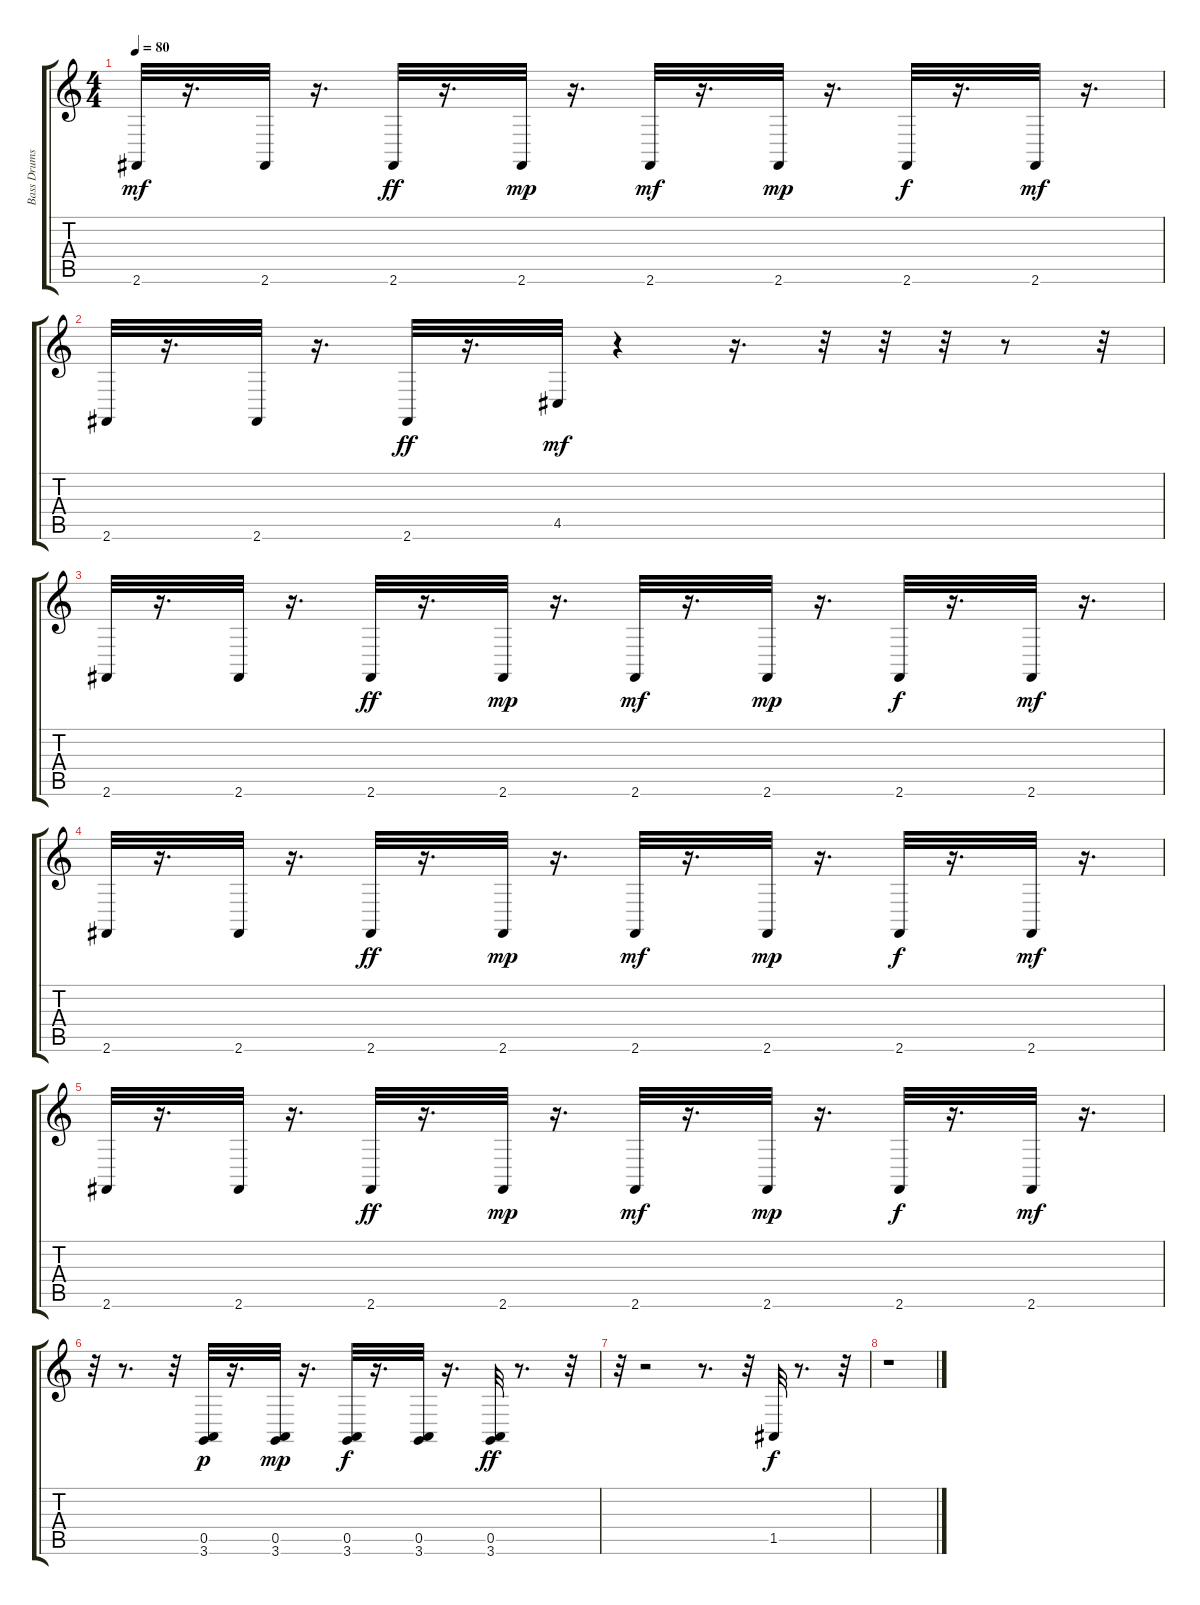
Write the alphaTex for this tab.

\track ("Bass Drums" "Bass Drums") {instrument melodictom}
\staff {score tabs}
\tuning (E4 B3 G3 D3 A2 E2) {hide}
\ts (4 4)
\tempo 80
\clef g2
\ks c
2.6.32{dy mf} r.16{d} 2.6.32 r.16{d} 2.6.32{dy ff} r.16{d} 2.6.32{dy mp} r.16{d} 2.6.32{dy mf} r.16{d} 2.6.32{dy mp} r.16{d} 2.6.32{dy f} r.16{d} 2.6.32{dy mf} r.16{d} |
2.6.32 r.16{d} 2.6.32 r.16{d} 2.6.32{dy ff} r.16{d} 4.5.32{dy mf} r.4 r.16{d} r.32 r.32 r.32 r.8 r.32 |
2.6.32 r.16{d} 2.6.32 r.16{d} 2.6.32{dy ff} r.16{d} 2.6.32{dy mp} r.16{d} 2.6.32{dy mf} r.16{d} 2.6.32{dy mp} r.16{d} 2.6.32{dy f} r.16{d} 2.6.32{dy mf} r.16{d} |
2.6.32 r.16{d} 2.6.32 r.16{d} 2.6.32{dy ff} r.16{d} 2.6.32{dy mp} r.16{d} 2.6.32{dy mf} r.16{d} 2.6.32{dy mp} r.16{d} 2.6.32{dy f} r.16{d} 2.6.32{dy mf} r.16{d} |
2.6.32 r.16{d} 2.6.32 r.16{d} 2.6.32{dy ff} r.16{d} 2.6.32{dy mp} r.16{d} 2.6.32{dy mf} r.16{d} 2.6.32{dy mp} r.16{d} 2.6.32{dy f} r.16{d} 2.6.32{dy mf} r.16{d} |
r.32 r.8{d} r.32 (0.5 3.6).32{dy p} r.16{d} (0.5 3.6).32{dy mp} r.16{d} (0.5 3.6).32{dy f} r.16{d} (0.5 3.6).32 r.16{d} (0.5 3.6).32{dy ff} r.8{d} r.32 |
r.32 r.2 r.8{d} r.32 1.5.32{dy f} r.8{d} r.32 |
r.1
